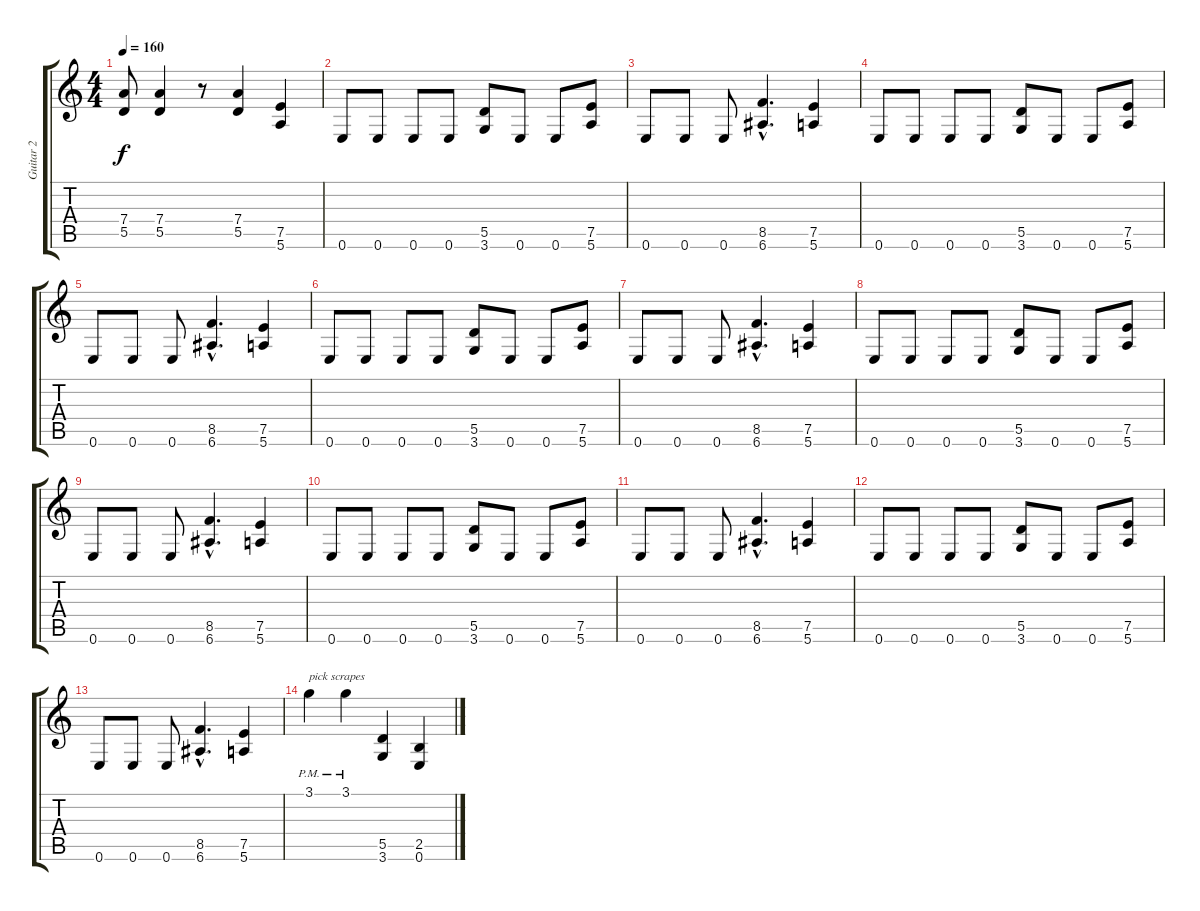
\track ("Guitar 2" "Guitar 2") {instrument distortionguitar}
\staff {score tabs}
\tuning (E4 B3 G3 D3 A2 E2) {hide}
\ts (4 4)
\tempo 160
\clef g2
\ks c
(7.4 5.5).8{dy f} (7.4 5.5).4 r.8 (7.4 5.5).4 (7.5 5.6).4 |
0.6.8 0.6.8 0.6.8 0.6.8 (5.5 3.6).8 0.6.8 0.6.8 (7.5 5.6).8 |
0.6.8 0.6.8 0.6.8 (8.5{hac} 6.6{hac}).4{d} (7.5 5.6).4 |
0.6.8 0.6.8 0.6.8 0.6.8 (5.5 3.6).8 0.6.8 0.6.8 (7.5 5.6).8 |
0.6.8 0.6.8 0.6.8 (8.5{hac} 6.6{hac}).4{d} (7.5 5.6).4 |
0.6.8 0.6.8 0.6.8 0.6.8 (5.5 3.6).8 0.6.8 0.6.8 (7.5 5.6).8 |
0.6.8 0.6.8 0.6.8 (8.5{hac} 6.6{hac}).4{d} (7.5 5.6).4 |
0.6.8 0.6.8 0.6.8 0.6.8 (5.5 3.6).8 0.6.8 0.6.8 (7.5 5.6).8 |
0.6.8 0.6.8 0.6.8 (8.5{hac} 6.6{hac}).4{d} (7.5 5.6).4 |
0.6.8 0.6.8 0.6.8 0.6.8 (5.5 3.6).8 0.6.8 0.6.8 (7.5 5.6).8 |
0.6.8 0.6.8 0.6.8 (8.5{hac} 6.6{hac}).4{d} (7.5 5.6).4 |
0.6.8 0.6.8 0.6.8 0.6.8 (5.5 3.6).8 0.6.8 0.6.8 (7.5 5.6).8 |
0.6.8 0.6.8 0.6.8 (8.5{hac} 6.6{hac}).4{d} (7.5 5.6).4 |
3.1{pm}.4{txt "pick scrapes"} 3.1{pm}.4 (5.5 3.6).4 (2.5 0.6).4
